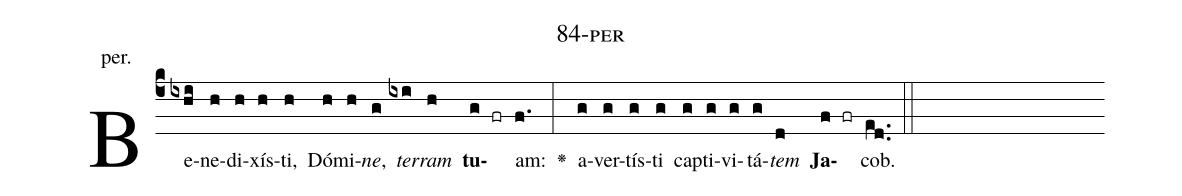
name: 84-per;
annotation: per.;
%%
(c4)Be(ixhi)ne(h)di(h)xís(h)ti,(h) Dó(h)mi(h)<i>ne</i>,(g) <i>ter</i>(ixi)<i>ram</i>(h) <b>tu</b>(g fr)am:(f.) <v>\greheightstar</v>(:) a(g)ver(g)tís(g)ti(g) cap(g)ti(g)vi(g)tá(g)<i>tem</i>(d) <b>Ja</b>(f fr)cob.(ed..) (::)


%E(g) u(g) o(g) u(d) a(f) e.(ed..) (::)
